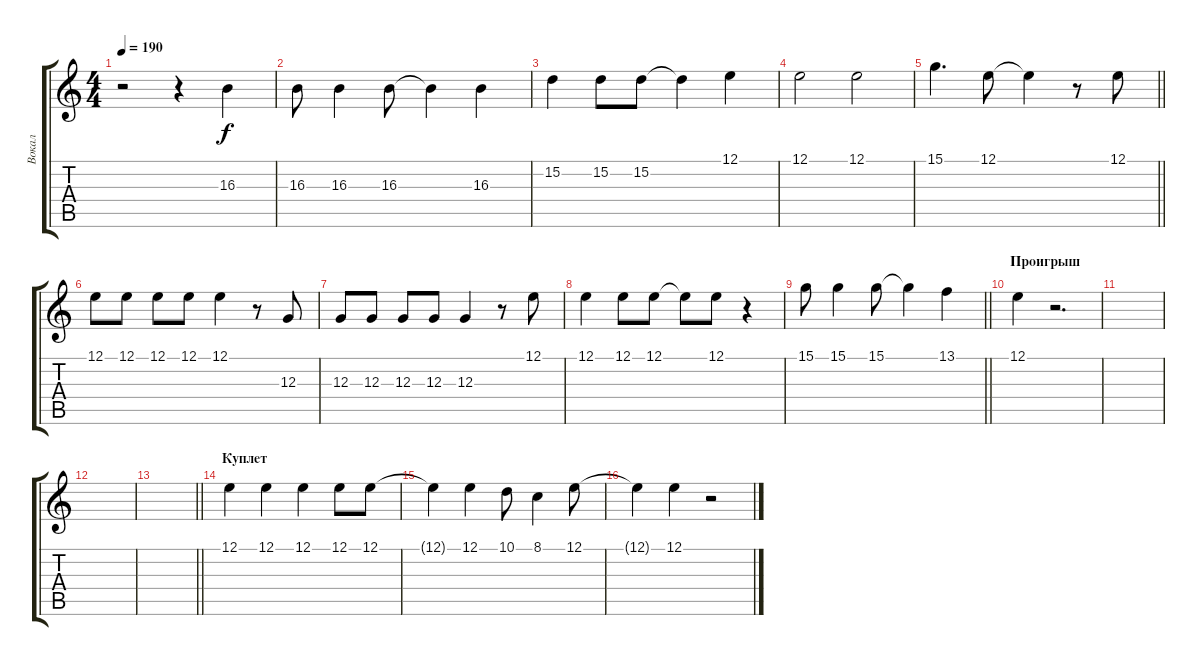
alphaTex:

\track ("Вокал" "Вокал") {instrument flute}
\staff {score tabs}
\tuning (E4 B3 G3 D3 A2 E2) {hide}
\ts (4 4)
\tempo 190
\clef g2
\ks c
r.2{dy f} r.4 16.3.4 |
16.3.8 16.3.4 16.3.8 16.3{t}.4 16.3.4 |
15.2.4 15.2.8 15.2.8 15.2{t}.4 12.1.4 |
12.1.2 12.1.2 |
\barLineRight lightlight
15.1.4{d} 12.1.8 12.1{t}.4 r.8 12.1.8 |
\section ("" " ")
12.1.8 12.1.8 12.1.8 12.1.8 12.1.4 r.8 12.3.8 |
12.3.8 12.3.8 12.3.8 12.3.8 12.3.4 r.8 12.1.8 |
12.1.4 12.1.8 12.1.8 12.1{t}.8 12.1.8 r.4 |
\barLineRight lightlight
15.1.8 15.1.4 15.1.8 15.1{t}.4 13.1.4 |
\section ("" "Проигрыш")
12.1.4 r.2{d} |
|
|
\barLineRight lightlight
|
\section ("" "Куплет")
12.1.4 12.1.4 12.1.4 12.1.8 12.1.8 |
12.1{t}.4 12.1.4 10.1.8 8.1.4 12.1.8 |
12.1{t}.4 12.1.4 r.2
